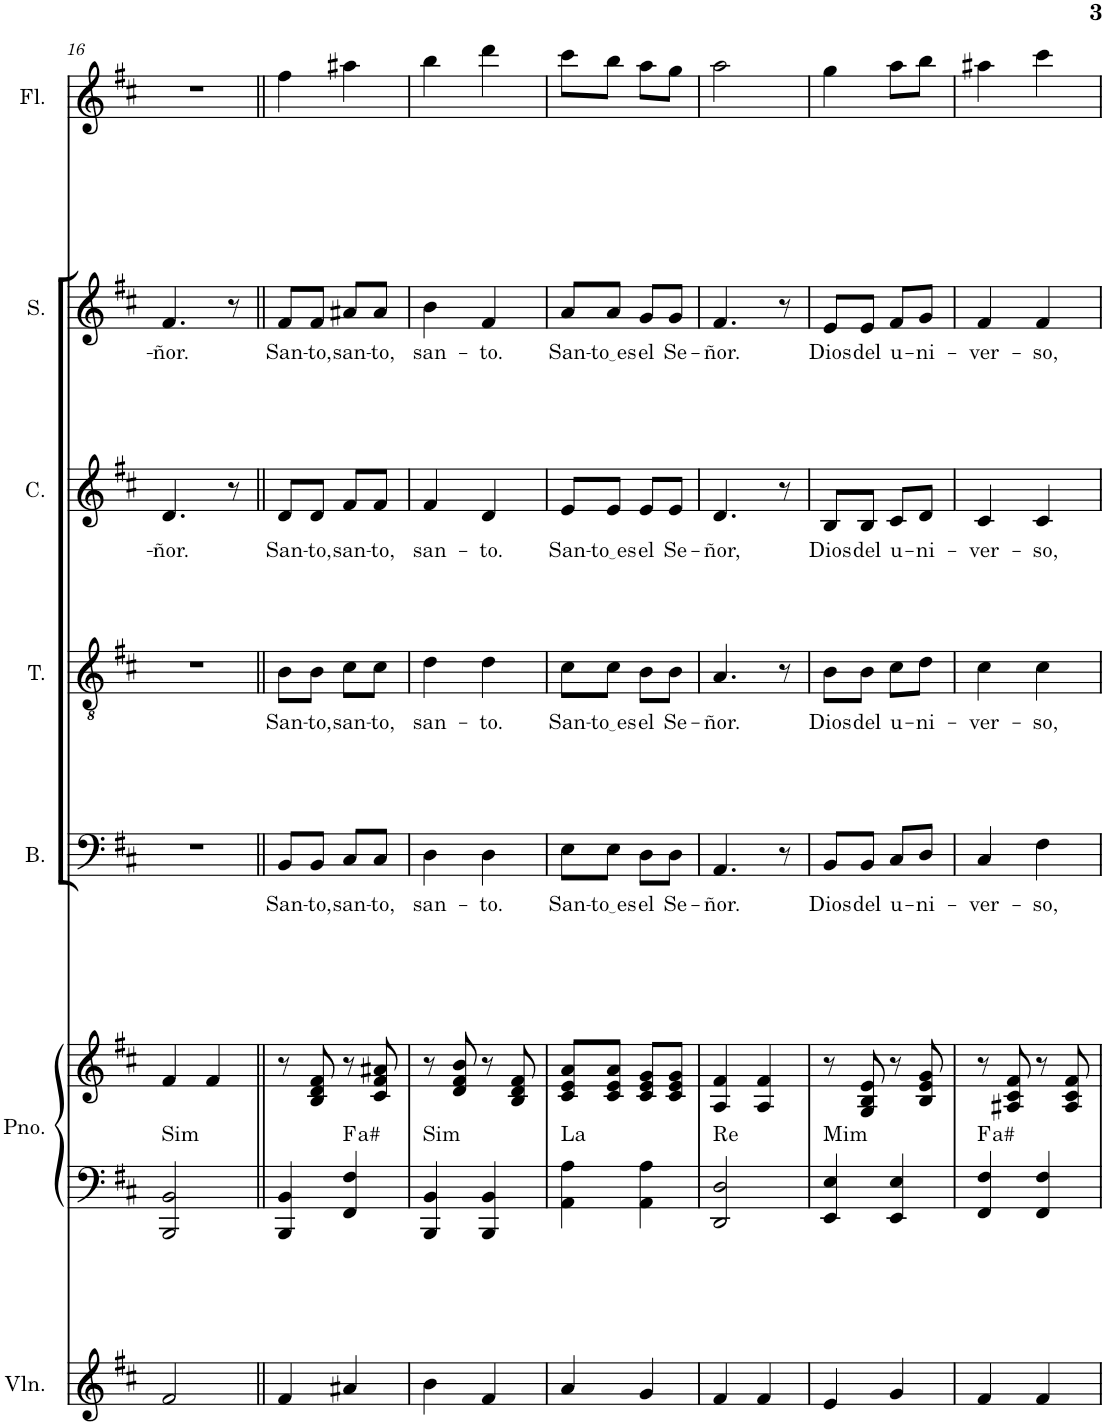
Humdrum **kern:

**kern	**kern	**kern	**harte	**kern	**text	**kern	**text	**kern	**text	**kern	**text	**kern
*part7	*part6	*part6	*part6	*part5	*part5	*part4	*part4	*part3	*part3	*part2	*part2	*part1
*staff8	*staff7	*staff6	*	*staff5	*staff5	*staff4	*staff4	*staff3	*staff3	*staff2	*staff2	*staff1
*I"Violín	*I"Piano	*	*	*I"Bajo	*	*I"Tenor	*	*I"Contralto	*	*I"Soprano	*	*I"Flauta
*I'Vln.	*I'Pno.	*	*	*I'B.	*	*I'T.	*	*I'C.	*	*I'S.	*	*I'Fl.
!!LO:PB:g=z
*clefG2	*clefF4	*clefG2	*	*clefF4	*	*clefGv2	*	*clefG2	*	*clefG2	*	*clefG2
*k[f#c#]	*k[f#c#]	*k[f#c#]	*	*k[f#c#]	*	*k[f#c#]	*	*k[f#c#]	*	*k[f#c#]	*	*k[f#c#]
*M2/4	*M2/4	*M2/4	*	*M2/4	*	*M2/4	*	*M2/4	*	*M2/4	*	*M2/4
=16	=16	=16	=16	=16	=16	=16	=16	=16	=16	=16	=16	=16
!	!	!	!LO:H:kt=Sim	!	!	!	!	!	!LO:LY:b	!	!LO:LY:b	!
2f#/	2BBB/ 2BB/	4f#/	N	2r	.	2r	.	4.d/	-ñor.	4.f#/	-ñor.	2r
.	.	4f#/	.	.	.	.	.	.	.	.	.	.
.	.	.	.	.	.	.	.	8r	.	8r	.	.
=17||	=17||	=17||	=17||	=17||	=17||	=17||	=17||	=17||	=17||	=17||	=17||	=17||
!	!	!	!	!	!LO:LY:b	!	!LO:LY:b	!	!LO:LY:b	!	!LO:LY:b	!
4f#/	4BBB/ 4BB/	8r	.	8BB/L	San-	8B\L	San-	8d/L	San-	8f#/L	San-	4ff#\
!	!	!	!	!	!LO:LY:b	!	!LO:LY:b	!	!LO:LY:b	!	!LO:LY:b	!
.	.	8B/ 8d/ 8f#/	.	8BB/J	-to,	8B\J	-to,	8d/J	-to,	8f#/J	-to,	.
!	!	!	!LO:H:kt=a#	!	!LO:LY:b	!	!LO:LY:b	!	!LO:LY:b	!	!LO:LY:b	!
4a#X/	4FF#/ 4F#/	8r	.	8C#/L	san-	8c#\L	san-	8f#/L	san-	8a#X/L	san-	4aa#X\
!	!	!	!	!	!LO:LY:b	!	!LO:LY:b	!	!LO:LY:b	!	!LO:LY:b	!
.	.	8c#/ 8f#/ 8a#X/	.	8C#/J	-to,	8c#\J	-to,	8f#/J	-to,	8a#/J	-to,	.
=18	=18	=18	=18	=18	=18	=18	=18	=18	=18	=18	=18	=18
!	!	!	!LO:H:kt=Sim	!	!LO:LY:b	!	!LO:LY:b	!	!LO:LY:b	!	!LO:LY:b	!
4b\	4BBB/ 4BB/	8r	N	4D\	san-	4d\	san-	4f#/	san-	4b\	san-	4bb\
.	.	8d/ 8f#/ 8b/	.	.	.	.	.	.	.	.	.	.
!	!	!	!	!	!LO:LY:b	!	!LO:LY:b	!	!LO:LY:b	!	!LO:LY:b	!
4f#/	4BBB/ 4BB/	8r	.	4D\	-to.	4d\	-to.	4d/	-to.	4f#/	-to.	4ddd\
.	.	8B/ 8d/ 8f#/	.	.	.	.	.	.	.	.	.	.
=19	=19	=19	=19	=19	=19	=19	=19	=19	=19	=19	=19	=19
!	!	!	!LO:H:kt=La	!	!LO:LY:b	!	!LO:LY:b	!	!LO:LY:b	!	!LO:LY:b	!
4a/	4AA\ 4A\	8c#/ 8e/ 8a/L	N	8E\L	San-	8c#\L	San-	8e/L	San-	8a/L	San-	8ccc#\L
!	!	!	!	!	!LO:LY:b	!	!LO:LY:b	!	!LO:LY:b	!	!LO:LY:b	!
.	.	8c#/ 8e/ 8a/J	.	8E\J	to es	8c#\J	to es	8e/J	to es	8a/J	to es	8bb\J
!	!	!	!	!	!LO:LY:b	!	!LO:LY:b	!	!LO:LY:b	!	!LO:LY:b	!
4g/	4AA\ 4A\	8c#/ 8e/ 8g/L	.	8D\L	el	8B\L	el	8e/L	el	8g/L	el	8aa\L
!	!	!	!	!	!LO:LY:b	!	!LO:LY:b	!	!LO:LY:b	!	!LO:LY:b	!
.	.	8c#/ 8e/ 8g/J	.	8D\J	Se-	8B\J	Se-	8e/J	Se-	8g/J	Se-	8gg\J
=20	=20	=20	=20	=20	=20	=20	=20	=20	=20	=20	=20	=20
!	!	!	!LO:H:kt=Re	!	!LO:LY:b	!	!LO:LY:b	!	!LO:LY:b	!	!LO:LY:b	!
4f#/	2DD/ 2D/	4A/ 4f#/	N	4.AA/	-ñor.	4.A/	-ñor.	4.d/	-ñor,	4.f#/	-ñor.	2aa\
4f#/	.	4A/ 4f#/	.	.	.	.	.	.	.	.	.	.
.	.	.	.	8r	.	8r	.	8r	.	8r	.	.
=21	=21	=21	=21	=21	=21	=21	=21	=21	=21	=21	=21	=21
!	!	!	!LO:H:kt=Mim	!	!LO:LY:b	!	!LO:LY:b	!	!LO:LY:b	!	!LO:LY:b	!
4e/	4EE/ 4E/	8r	N	8BB/L	Dios	8B\L	Dios	8B/L	Dios	8e/L	Dios	4gg\
!	!	!	!	!	!LO:LY:b	!	!LO:LY:b	!	!LO:LY:b	!	!LO:LY:b	!
.	.	8G/ 8B/ 8e/	.	8BB/J	del	8B\J	del	8B/J	del	8e/J	del	.
!	!	!	!	!	!LO:LY:b	!	!LO:LY:b	!	!LO:LY:b	!	!LO:LY:b	!
4g/	4EE/ 4E/	8r	.	8C#/L	u-	8c#\L	u-	8c#/L	u-	8f#/L	u-	8aa\L
!	!	!	!	!	!LO:LY:b	!	!LO:LY:b	!	!LO:LY:b	!	!LO:LY:b	!
.	.	8B/ 8e/ 8g/	.	8D/J	-ni-	8d\J	-ni-	8d/J	-ni-	8g/J	-ni-	8bb\J
=22	=22	=22	=22	=22	=22	=22	=22	=22	=22	=22	=22	=22
!	!	!	!LO:H:kt=a#	!	!LO:LY:b	!	!LO:LY:b	!	!LO:LY:b	!	!LO:LY:b	!
4f#/	4FF#/ 4F#/	8r	.	4C#/	-ver-	4c#\	-ver-	4c#/	-ver-	4f#/	-ver-	4aa#X\
.	.	8A#X/ 8c#/ 8f#/	.	.	.	.	.	.	.	.	.	.
!	!	!	!	!	!LO:LY:b	!	!LO:LY:b	!	!LO:LY:b	!	!LO:LY:b	!
4f#/	4FF#/ 4F#/	8r	.	4F#\	-so,	4c#\	-so,	4c#/	-so,	4f#/	-so,	4ccc#\
.	.	8A#/ 8c#/ 8f#/	.	.	.	.	.	.	.	.	.	.
=	=	=	=	=	=	=	=	=	=	=	=	=
*-	*-	*-	*-	*-	*-	*-	*-	*-	*-	*-	*-	*-
